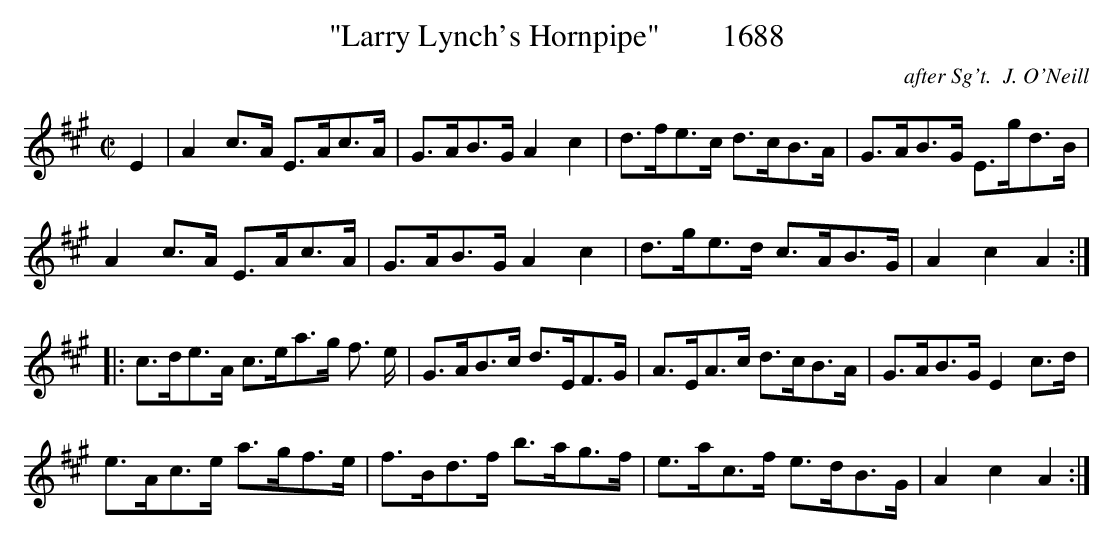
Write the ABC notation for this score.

X:1
T:"Larry Lynch's Hornpipe"        1688
C:after Sg't.  J. O'Neill
BRENNAN July 2003 (HTTP://WWW.SOSYOURMOM.COM)
M:C|
L:1/8
K:A
E2|A2c3/2A/2 E3/2A/2c3/2A/2|G3/2A/2B3/2G/2 A2c2|d3/2f/2e3/2c/2 d3/2c/2B3/2A/2|G3/2A/2B3/2G/2 E3/2g/2d3/2B/2|
A2c3/2A/2 E3/2A/2c3/2A/2|G3/2A/2B3/2G/2 A2c2|d3/2g/2e3/2d/2 c3/2A/2B3/2G/2|A2c2A2:|
|:c3/2d/2e3/2A/2 c3/2e/2a3/2g/2 f3/2 e/2|G3/2A/2B3/2c/2 d3/2E/2F3/2G/2|A3/2E/2A3/2c/2 d3/2c/2B3/2A/2|G3/2A/2B3/2G/2 E2c3/2d/2|
e3/2A/2c3/2e/2 a3/2g/2f3/2e/2|f3/2B/2d3/2f/2 b3/2a/2g3/2f/2 |e3/2a/2c3/2f/2 e3/2d/2B3/2G/2|A2c2A2:|
